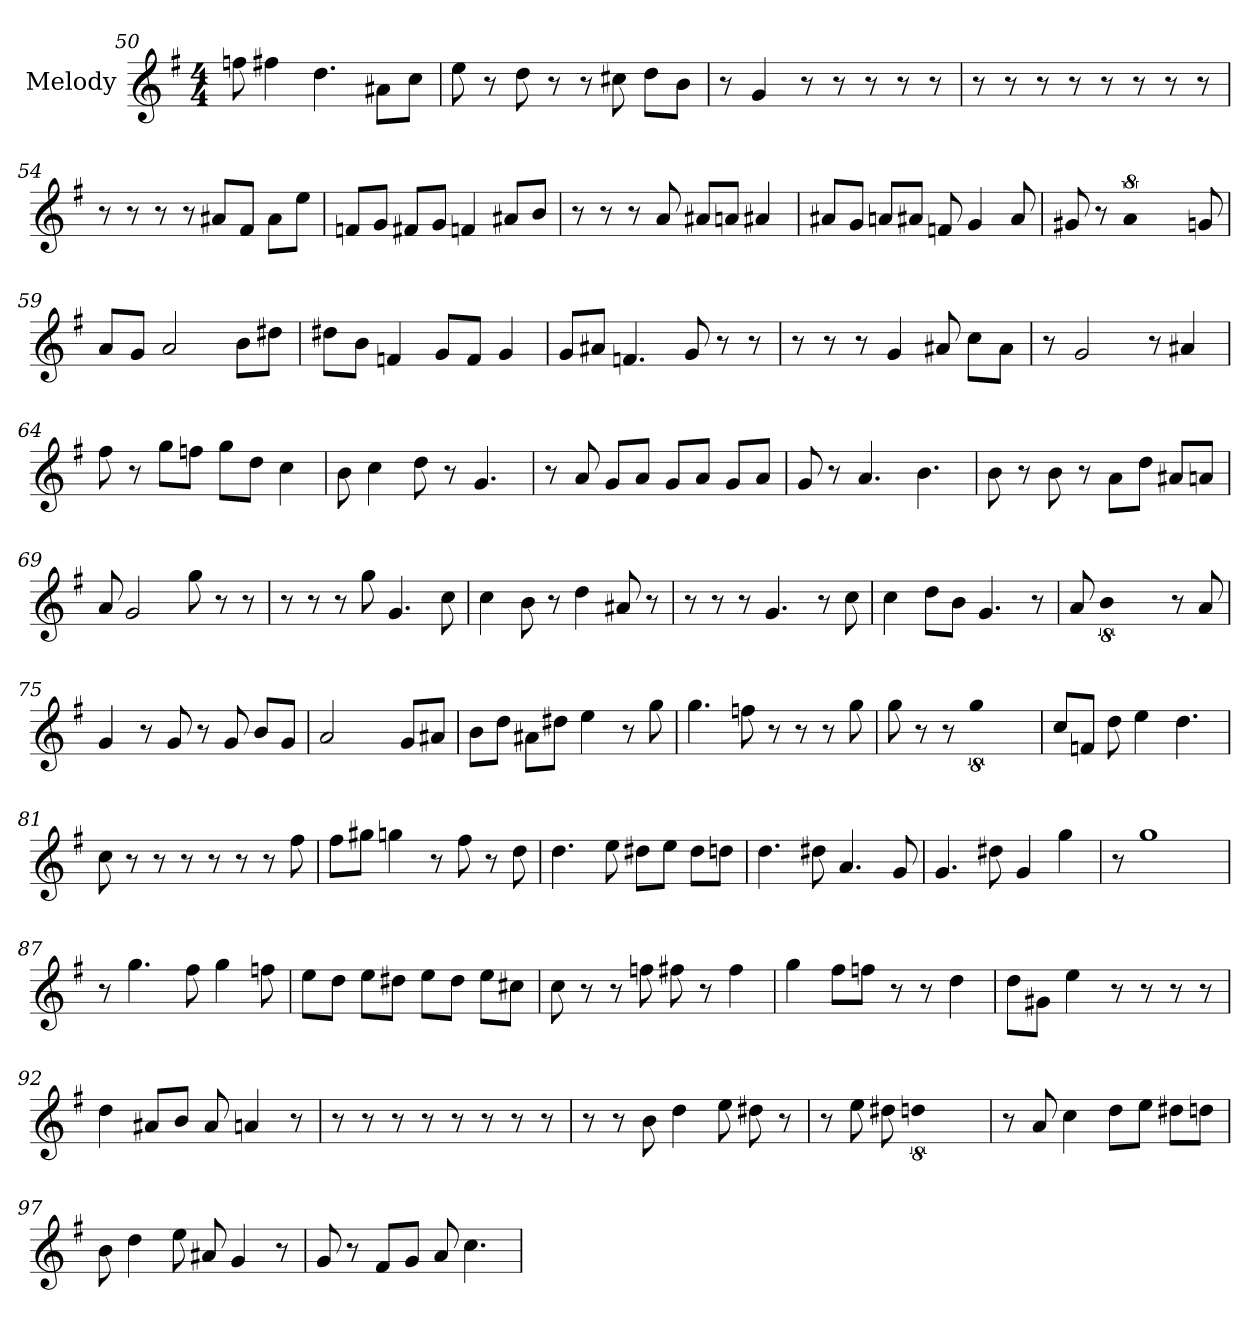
**kern
*part1
*staff1
*I"Melody
*clefG2
*k[f#]
*G:
*M4/4
=50
8ff
4ff#
4.dd
8a#\L
8cc\J
=51
8ee
8r
8dd
8r
8r
8cc#
8dd\L
8b\J
=52
8r
4g
8r
8r
8r
8r
8r
=53
8r
8r
8r
8r
8r
8r
8r
8r
=54
8r
8r
8r
8r
8a#/L
8f#/J
8a#\L
8ee\J
=55
8f/L
8g/J
8f#/L
8g/J
4f
8a#/L
8b/J
=56
8r
8r
8r
8a
8a#/L
8a/J
4a#
=57
8a#/L
8g/J
8a/L
8a#/J
8f
4g
8a#
=58
8g#
8r
!LO:N:vis=2
8%5a
8g
=59
8a/L
8g/J
2a
8b\L
8dd#\J
=60
8dd#\L
8b\J
4f
8g/L
8f/J
4g
=61
8g/L
8a#/J
4.f
8g
8r
8r
=62
8r
8r
8r
4g
8a#
8cc\L
8a#\J
=63
8r
2g
8r
4a#
=64
8ff#
8r
8gg\L
8ff\J
8gg\L
8dd\J
4cc
=65
8b
4cc
8dd
8r
4.g
=66
8r
8a
8g/L
8a/J
8g/L
8a/J
8g/L
8a/J
=67
8g
8r
4.a
4.b
=68
8b
8r
8b
8r
8a\L
8dd\J
8a#/L
8a/J
=69
8a
2g
8gg
8r
8r
=70
8r
8r
8r
8gg
4.g
8cc
=71
4cc
8b
8r
4dd
8a#
8r
=72
8r
8r
8r
4.g
8r
8cc
=73
4cc
8dd\L
8b\J
4.g
8r
=74
8a
!LO:N:vis=2
8%5b
8r
8a
=75
4g
8r
8g
8r
8g
8b/L
8g/J
=76
!LO:N:vis=2
2.a
8g/L
8a#/J
=77
8b\L
8dd\J
8a#\L
8dd#\J
4ee
8r
8gg
=78
4.gg
8ff
8r
8r
8r
8gg
=79
8gg
8r
8r
!LO:N:vis=2
8%5gg
=80
8cc/L
8f/J
8dd
4ee
4.dd
=81
8cc
8r
8r
8r
8r
8r
8r
8ff#
=82
8ff#\L
8gg#\J
4gg
8r
8ff#
8r
8dd
=83
4.dd
8ee
8dd#\L
8ee\J
8dd#\L
8dd\J
=84
4.dd
8dd#
4.a
8g
=85
4.g
8dd#
4g
4gg
=86
8r
!LO:N:vis=1
2..gg
=87
8r
4.gg
8ff#
4gg
8ff
=88
8ee\L
8dd\J
8ee\L
8dd#\J
8ee\L
8dd#\J
8ee\L
8cc#\J
=89
8cc
8r
8r
8ff
8ff#
8r
4ff#
=90
4gg
8ff#\L
8ff\J
8r
8r
4dd
=91
8dd\L
8g#\J
4ee
8r
8r
8r
8r
=92
4dd
8a#/L
8b/J
8a#
4a
8r
=93
8r
8r
8r
8r
8r
8r
8r
8r
=94
8r
8r
8b
4dd
8ee
8dd#
8r
=95
8r
8ee
8dd#
!LO:N:vis=2
8%5dd
=96
8r
8a
4cc
8dd\L
8ee\J
8dd#\L
8dd\J
=97
8b
4dd
8ee
8a#
4g
8r
=98
8g
8r
8f#/L
8g/J
8a
4.cc
=
*-
